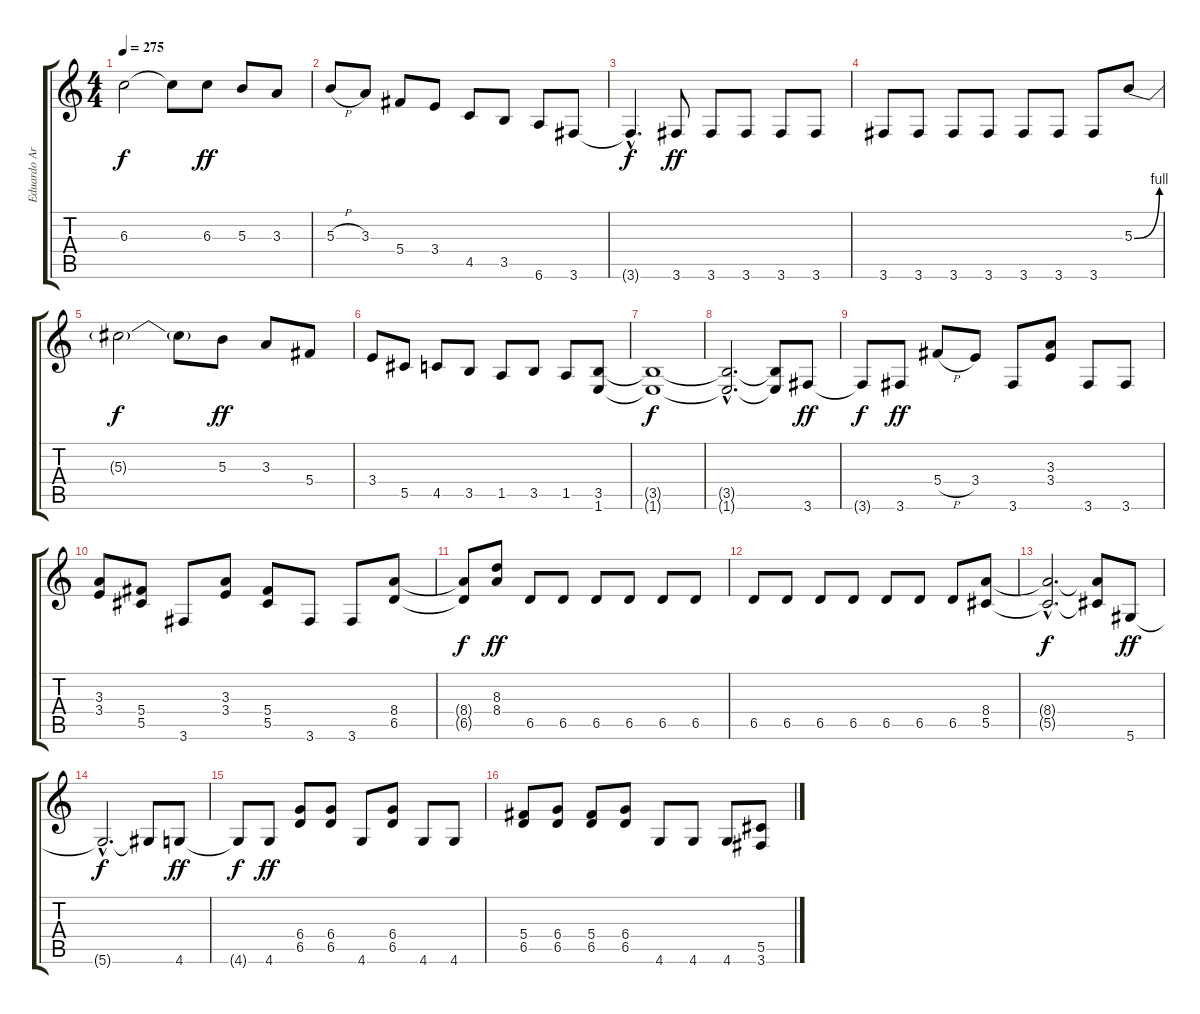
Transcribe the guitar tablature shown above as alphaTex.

\track ("Eduardo Ardanuy" "Eduardo Ar") {instrument distortionguitar}
\staff {score tabs}
\tuning (Eb4 Bb3 Gb3 Db3 Ab2 Eb2) {hide}
\ts (4 4)
\tempo 275
\clef g2
\ks c
6.3{t}.2{dy f} 6.3{t}.8 6.3.8{dy ff} 5.3.8 3.3.8 |
5.3{h}.8 3.3.8 5.4.8 3.4.8 4.5.8 3.5.8 6.6.8 3.6.8 |
3.6{hac t}.4{d dy f} 3.6.8{dy ff} 3.6.8 3.6.8 3.6.8 3.6.8 |
3.6.8 3.6.8 3.6.8 3.6.8 3.6.8 3.6.8 3.6.8 5.3{be (bend 0 0 60 4)}.8 |
5.3{t}.2{dy f} 5.3{t}.8 5.3.8{dy ff} 3.3.8 5.4.8 |
3.4.8 5.5.8 4.5.8 3.5.8 1.5.8 3.5.8 1.5.8 (3.5 1.6).8 |
(3.5{t} 1.6{t}).1{dy f} |
(3.5{hac t} 1.6{hac t}).2{d} (3.5{t} 1.6{t}).8 3.6.8{dy ff} |
3.6{t}.8{dy f} 3.6.8{dy ff} 5.4{h}.8 3.4.8 3.6.8 (3.3 3.4).8 3.6.8 3.6.8 |
(3.3 3.4).8 (5.4 5.5).8 3.6.8 (3.3 3.4).8 (5.4 5.5).8 3.6.8 3.6.8 (8.4 6.5).8 |
(8.4{t} 6.5{t}).8{dy f} (8.3 8.4).8{dy ff} 6.5.8 6.5.8 6.5.8 6.5.8 6.5.8 6.5.8 |
6.5.8 6.5.8 6.5.8 6.5.8 6.5.8 6.5.8 6.5.8 (8.4 5.5).8 |
(8.4{hac t} 5.5{hac t}).2{d dy f} (8.4{t} 5.5{t}).8 5.6.8{dy ff} |
5.6{hac t}.2{d dy f} 5.6{t}.8 4.6.8{dy ff} |
4.6{t}.8{dy f} 4.6.8{dy ff} (6.4 6.5).8 (6.4 6.5).8 4.6.8 (6.4 6.5).8 4.6.8 4.6.8 |
(5.4 6.5).8 (6.4 6.5).8 (5.4 6.5).8 (6.4 6.5).8 4.6.8 4.6.8 4.6.8 (5.5 3.6).8
